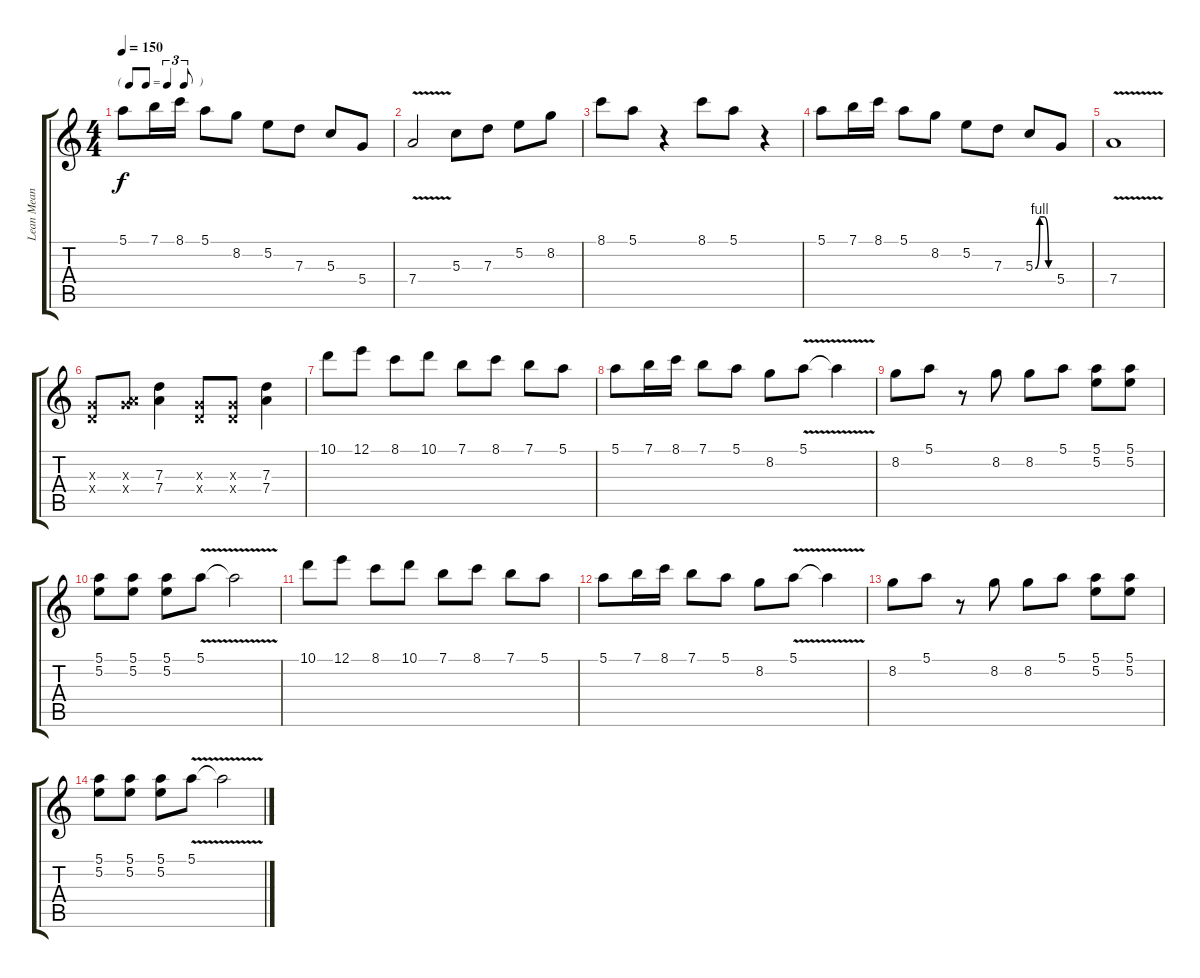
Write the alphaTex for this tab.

\track ("Lean Mean Lead Machine" "Lean Mean ") {instrument electricguitarclean}
\staff {score tabs}
\tuning (E4 B3 G3 D3 A2 E2) {hide}
\ts (4 4)
\tf triplet8th
\tempo 150
\clef g2
\ks c
5.1.8{dy f instrument electricguitarclean} 7.1.16 8.1.16 5.1.8 8.2.8 5.2.8 7.3.8 5.3.8 5.4.8 |
7.4{v}.2 5.3.8 7.3.8 5.2.8 8.2.8 |
8.1.8 5.1.8 r.4 8.1.8 5.1.8 r.4 |
5.1.8 7.1.16 8.1.16 5.1.8 8.2.8 5.2.8 7.3.8 5.3{be (custom 0 0 15 4 30 4 45 0 60 0)}.8 5.4.8 |
7.4{v}.1 |
(0.3{x} 0.4{x}).8 (0.3{x} 7.4{x}).8 (7.3 7.4).4 (0.3{x} 0.4{x}).8 (0.3{x} 0.4{x}).8 (7.3 7.4).4 |
10.1.8 12.1.8 8.1.8 10.1.8 7.1.8 8.1.8 7.1.8 5.1.8 |
5.1.8 7.1.16 8.1.16 7.1.8 5.1.8 8.2.8 5.1{v}.8 5.1{t}.4 |
8.2.8 5.1.8 r.8 8.2.8 8.2.8 5.1.8 (5.1 5.2).8 (5.1 5.2).8 |
(5.1 5.2).8 (5.1 5.2).8 (5.1 5.2).8 5.1{v}.8 5.1{t}.2 |
10.1.8 12.1.8 8.1.8 10.1.8 7.1.8 8.1.8 7.1.8 5.1.8 |
5.1.8 7.1.16 8.1.16 7.1.8 5.1.8 8.2.8 5.1{v}.8 5.1{t}.4 |
8.2.8 5.1.8 r.8 8.2.8 8.2.8 5.1.8 (5.1 5.2).8 (5.1 5.2).8 |
(5.1 5.2).8 (5.1 5.2).8 (5.1 5.2).8 5.1{v}.8 5.1{t}.2
